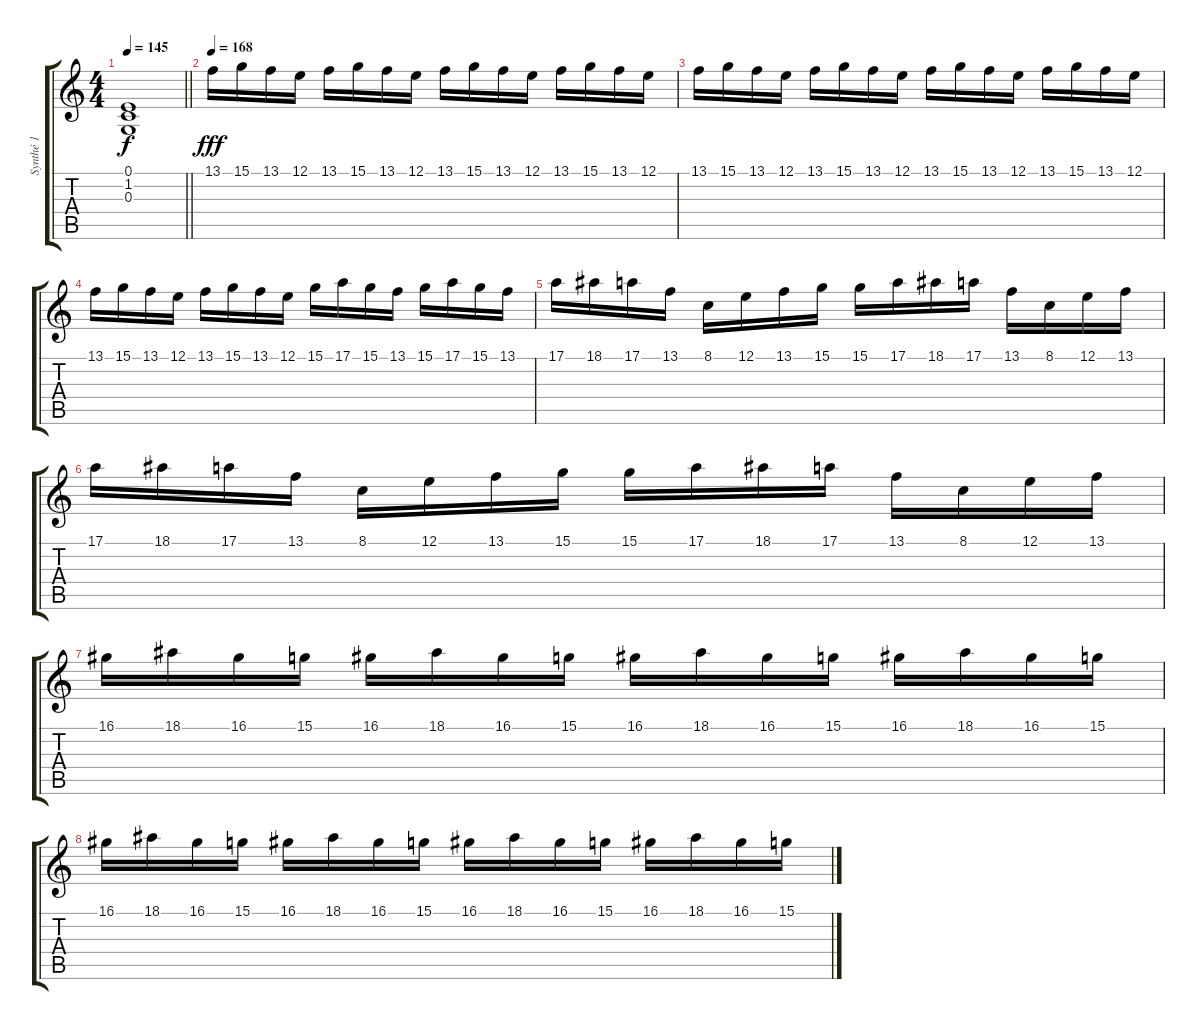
\track ("Synthé 1" "Synthé 1") {instrument stringensemble1}
\staff {score tabs}
\tuning (E4 B3 G3 D3 A2 E2) {hide}
\ts (4 4)
\tempo 145
\clef g2
\barLineRight lightlight
\ks c
(0.1{t} 1.2{t} 0.3{t}).1{dy f} |
\tempo 168
13.1.16{dy fff instrument harpsichord} 15.1.16 13.1.16 12.1.16 13.1.16 15.1.16 13.1.16 12.1.16 13.1.16 15.1.16 13.1.16 12.1.16 13.1.16 15.1.16 13.1.16 12.1.16 |
13.1.16 15.1.16 13.1.16 12.1.16 13.1.16 15.1.16 13.1.16 12.1.16 13.1.16 15.1.16 13.1.16 12.1.16 13.1.16 15.1.16 13.1.16 12.1.16 |
13.1.16 15.1.16 13.1.16 12.1.16 13.1.16 15.1.16 13.1.16 12.1.16 15.1.16 17.1.16 15.1.16 13.1.16 15.1.16 17.1.16 15.1.16 13.1.16 |
17.1.16 18.1.16 17.1.16 13.1.16 8.1.16 12.1.16 13.1.16 15.1.16 15.1.16 17.1.16 18.1.16 17.1.16 13.1.16 8.1.16 12.1.16 13.1.16 |
17.1.16 18.1.16 17.1.16 13.1.16 8.1.16 12.1.16 13.1.16 15.1.16 15.1.16 17.1.16 18.1.16 17.1.16 13.1.16 8.1.16 12.1.16 13.1.16 |
16.1.16 18.1.16 16.1.16 15.1.16 16.1.16 18.1.16 16.1.16 15.1.16 16.1.16 18.1.16 16.1.16 15.1.16 16.1.16 18.1.16 16.1.16 15.1.16 |
16.1.16 18.1.16 16.1.16 15.1.16 16.1.16 18.1.16 16.1.16 15.1.16 16.1.16 18.1.16 16.1.16 15.1.16 16.1.16 18.1.16 16.1.16 15.1.16
